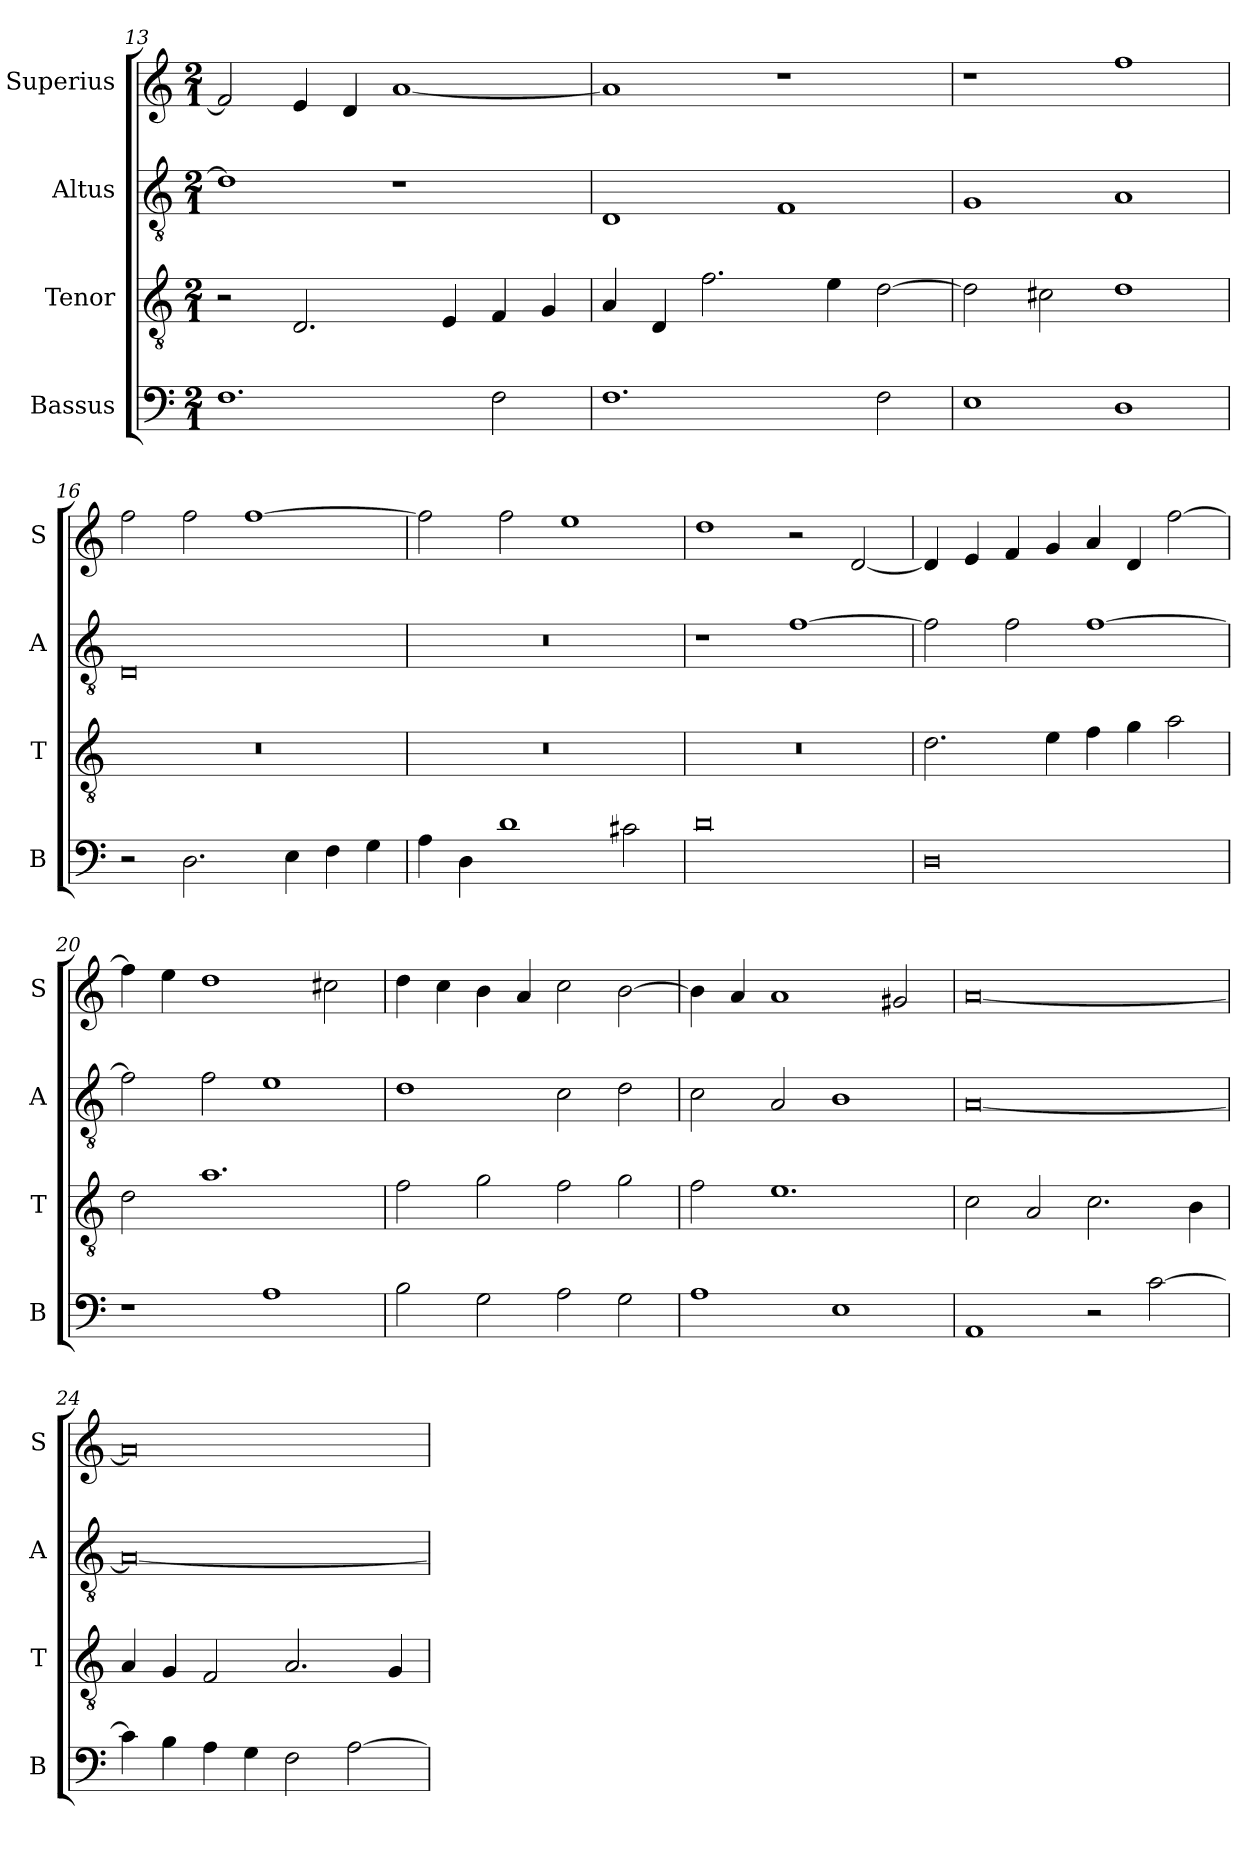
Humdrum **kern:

**kern	**kern	**kern	**kern
*part4	*part3	*part2	*part1
*staff4	*staff3	*staff2	*staff1
*I"Bassus	*I"Tenor	*I"Altus	*I"Superius
*I'B	*I'T	*I'A	*I'S
*clefF4	*clefGv2	*clefGv2	*clefG2
*k[]	*k[]	*k[]	*k[]
*M2/1	*M2/1	*M2/1	*M2/1
=13	=13	=13	=13
1.F	2r	1d]	2f/]
.	2.D/	.	4e/
.	.	.	4d/
.	.	1r	[1a
.	4E/	.	.
2F\	4F/	.	.
.	4G/	.	.
=14	=14	=14	=14
1.F	4A/	1D	1a]
.	4D/	.	.
.	2.f\	.	.
.	.	1F	1r
.	4e\	.	.
2F\	[2d\	.	.
=15	=15	=15	=15
1E	2d\]	1G	1r
.	2c#X\	.	.
1D	1d	1A	1ff
=16	=16	=16	=16
2r	0r	0D	2ff\
2.D\	.	.	2ff\
.	.	.	[1ff
4E\	.	.	.
4F\	.	.	.
4G\	.	.	.
=17	=17	=17	=17
4A\	0r	0r	2ff\]
4D\	.	.	.
1d	.	.	2ff\
.	.	.	1ee
2c#X\	.	.	.
=18	=18	=18	=18
0d	0r	1r	1dd
.	.	[1f	2r
.	.	.	[2d/
=19	=19	=19	=19
0D	2.d\	2f\]	4d/]
.	.	.	4e/
.	.	2f\	4f/
.	4e\	.	4g/
.	4f\	[1f	4a/
.	4g\	.	4d/
.	2a\	.	[2ff\
=20	=20	=20	=20
1r	2d\	2f\]	4ff\]
.	.	.	4ee\
.	1.a	2f\	1dd
1A	.	1e	.
.	.	.	2cc#X\
=21	=21	=21	=21
2B\	2f\	1d	4dd\
.	.	.	4cc\
2G\	2g\	.	4b\
.	.	.	4a/
2A\	2f\	2c\	2cc\
2G\	2g\	2d\	[2b\
=22	=22	=22	=22
1A	2f\	2c\	4b\]
.	.	.	4a/
.	1.e	2A/	1a
1E	.	1B	.
.	.	.	2g#X/
=23	=23	=23	=23
1AA	2c\	[0A	[0a
.	2A/	.	.
2r	2.c\	.	.
[2c\	.	.	.
.	4B\	.	.
=24	=24	=24	=24
4c\]	4A/	0A_	0a]
4B\	4G/	.	.
4A\	2F/	.	.
4G\	.	.	.
2F\	2.A/	.	.
[2A\	.	.	.
.	4G/	.	.
=	=	=	=
*-	*-	*-	*-
